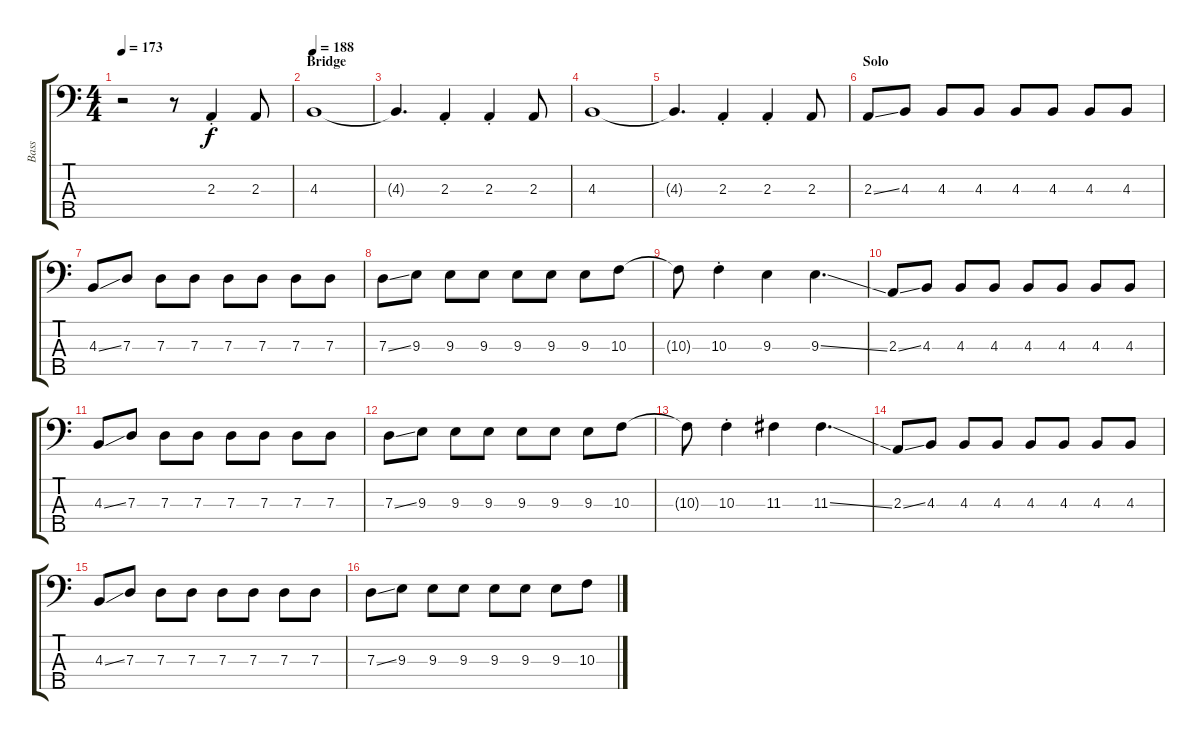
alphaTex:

\track ("Bass" "Bass") {instrument electricbasspick}
\staff {score tabs}
\tuning (F2 C2 G1 D1 A0) {hide}
\ts (4 4)
\tempo 173
\clef f4
\ks c
r.2{dy f} r.8 2.3{st}.4 2.3.8 |
\section ("" "Bridge")
\tempo 188
4.3.1 |
4.3{t}.4{d} 2.3{st}.4 2.3{st}.4 2.3.8 |
4.3.1 |
4.3{t}.4{d} 2.3{st}.4 2.3{st}.4 2.3.8 |
\section ("" "Solo")
2.3{ss}.8 4.3.8 4.3.8 4.3.8 4.3.8 4.3.8 4.3.8 4.3.8 |
4.3{ss}.8 7.3.8 7.3.8 7.3.8 7.3.8 7.3.8 7.3.8 7.3.8 |
7.3{ss}.8 9.3.8 9.3.8 9.3.8 9.3.8 9.3.8 9.3.8 10.3.8 |
10.3{t}.8 10.3{st}.4 9.3.4 9.3{ss}.4{d} |
2.3{ss}.8 4.3.8 4.3.8 4.3.8 4.3.8 4.3.8 4.3.8 4.3.8 |
4.3{ss}.8 7.3.8 7.3.8 7.3.8 7.3.8 7.3.8 7.3.8 7.3.8 |
7.3{ss}.8 9.3.8 9.3.8 9.3.8 9.3.8 9.3.8 9.3.8 10.3.8 |
10.3{t}.8 10.3{st}.4 11.3.4 11.3{ss}.4{d} |
2.3{ss}.8 4.3.8 4.3.8 4.3.8 4.3.8 4.3.8 4.3.8 4.3.8 |
4.3{ss}.8 7.3.8 7.3.8 7.3.8 7.3.8 7.3.8 7.3.8 7.3.8 |
7.3{ss}.8 9.3.8 9.3.8 9.3.8 9.3.8 9.3.8 9.3.8 10.3.8
